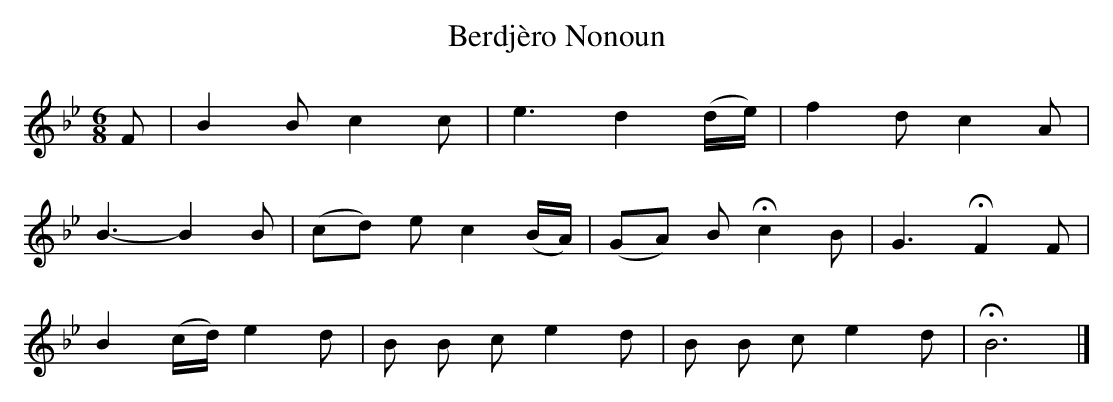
X:1
T:Berdjèro Nonoun
M:6/8
L:1/8
K:Bb
F | B2 B c2 c | e3 d2 (d/e/) | f2 d c2 A |
B3 - B2 B | (cd) e c2 (B/A/) | (GA) B !fermata! c2 B | G3 !fermata! F2 F |
B2 (c/d/) e2 d | B B c e2 d | B B c e2 d | !fermata! B6 |]
